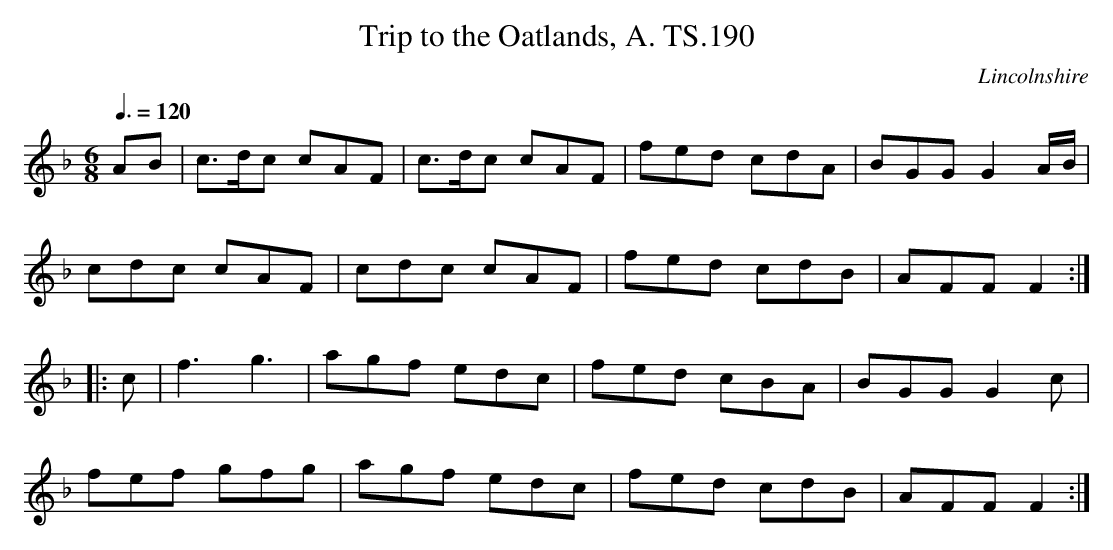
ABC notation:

X:1
T:Trip to the Oatlands, A. TS.190
L:1/8
M:6/8
O:Lincolnshire
Q:3/8=120
K:F
AB|c>dc cAF|c>dc cAF|fed cdA|BGGG2 A/B/|!
cdc cAF|cdc cAF|fed cdB|AFFF2:|!
|:c|f3g3|agf edc|fed cBA|BGGG2c|!
fef gfg|agf edc|fed cdB|AFFF2:|]
